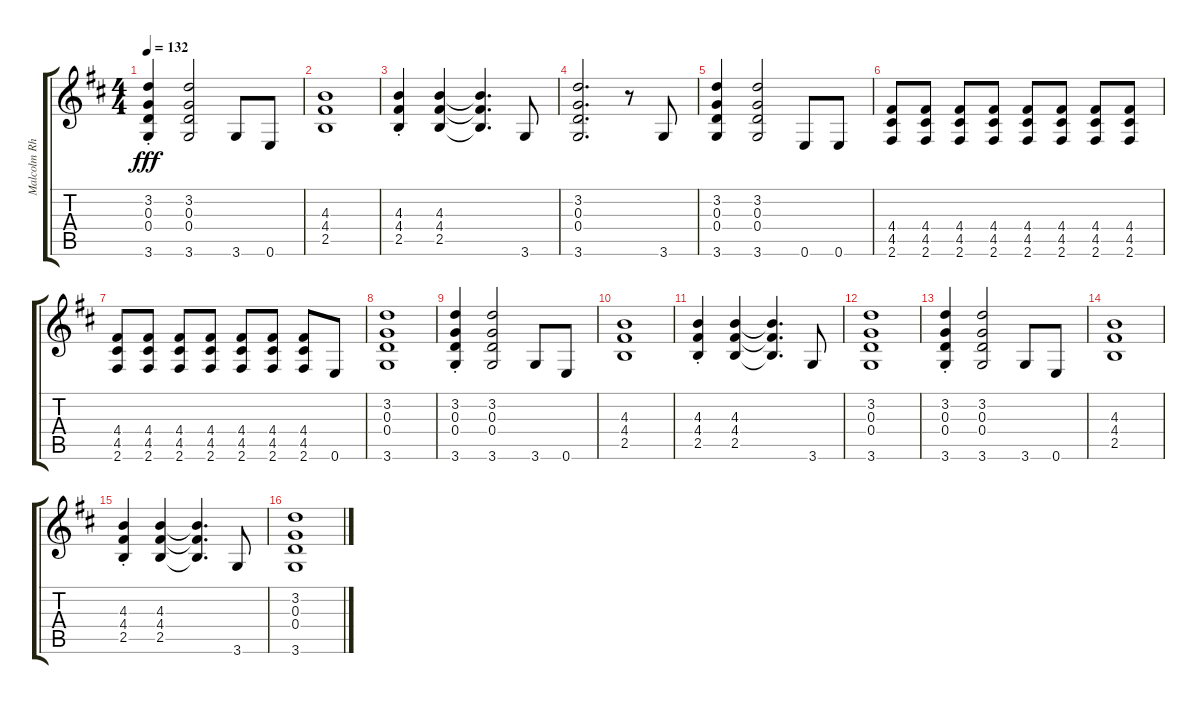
\track ("Malcolm Rhythm" "Malcolm Rh") {instrument distortionguitar}
\staff {score tabs}
\tuning (E4 B3 G3 D3 A2 E2) {hide}
\ts (4 4)
\tempo 132
\clef g2
\ks d
(3.2{st} 0.3{st} 0.4{st} 3.6{st}).4{dy fff} (3.2 0.3 0.4 3.6).2 3.6.8 0.6.8 |
(4.3 4.4 2.5).1 |
(4.3{st} 4.4{st} 2.5{st}).4 (4.3 4.4 2.5).4 (4.3{t} 4.4{t} 2.5{t}).4{d} 3.6.8 |
(3.2 0.3 0.4 3.6).2{d} r.8 3.6.8 |
(3.2 0.3 0.4 3.6).4 (3.2 0.3 0.4 3.6).2 0.6.8 0.6.8 |
(4.4 4.5 2.6).8 (4.4 4.5 2.6).8 (4.4 4.5 2.6).8 (4.4 4.5 2.6).8 (4.4 4.5 2.6).8 (4.4 4.5 2.6).8 (4.4 4.5 2.6).8 (4.4 4.5 2.6).8 |
(4.4 4.5 2.6).8 (4.4 4.5 2.6).8 (4.4 4.5 2.6).8 (4.4 4.5 2.6).8 (4.4 4.5 2.6).8 (4.4 4.5 2.6).8 (4.4 4.5 2.6).8 0.6.8 |
(3.2 0.3 0.4 3.6).1 |
(3.2{st} 0.3{st} 0.4{st} 3.6{st}).4 (3.2 0.3 0.4 3.6).2 3.6.8 0.6.8 |
(4.3 4.4 2.5).1 |
(4.3{st} 4.4{st} 2.5{st}).4 (4.3 4.4 2.5).4 (4.3{t} 4.4{t} 2.5{t}).4{d} 3.6.8 |
(3.2 0.3 0.4 3.6).1 |
(3.2{st} 0.3{st} 0.4{st} 3.6{st}).4 (3.2 0.3 0.4 3.6).2 3.6.8 0.6.8 |
(4.3 4.4 2.5).1 |
(4.3{st} 4.4{st} 2.5{st}).4 (4.3 4.4 2.5).4 (4.3{t} 4.4{t} 2.5{t}).4{d} 3.6.8 |
(3.2 0.3 0.4 3.6).1
